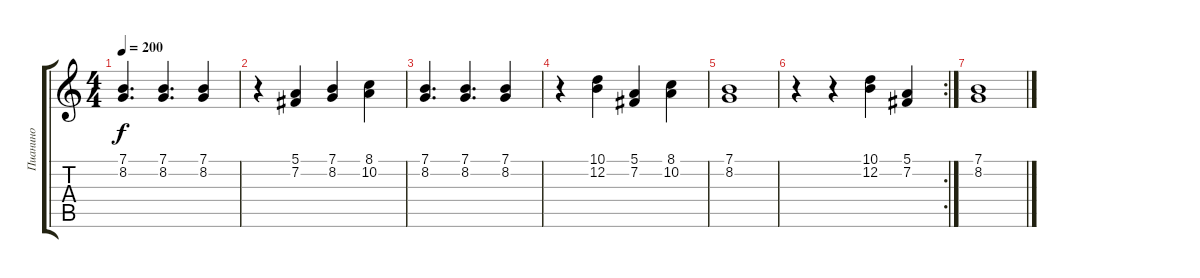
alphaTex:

\track ("Пианино" "Пианино") {instrument brightacousticpiano}
\staff {score tabs}
\tuning (E4 B3 G3 D3 A2 E2) {hide}
\ts (4 4)
\tempo 200
\clef g2
\ks c
(7.1 8.2).4{d dy f} (7.1 8.2).4{d} (7.1 8.2).4 |
r.4 (5.1 7.2).4 (7.1 8.2).4 (8.1 10.2).4 |
(7.1 8.2).4{d} (7.1 8.2).4{d} (7.1 8.2).4 |
r.4 (10.1 12.2).4 (5.1 7.2).4 (8.1 10.2).4 |
(7.1 8.2).1 |
\rc 2
r.4 r.4 (10.1 12.2).4 (5.1 7.2).4 |
(7.1 8.2).1
